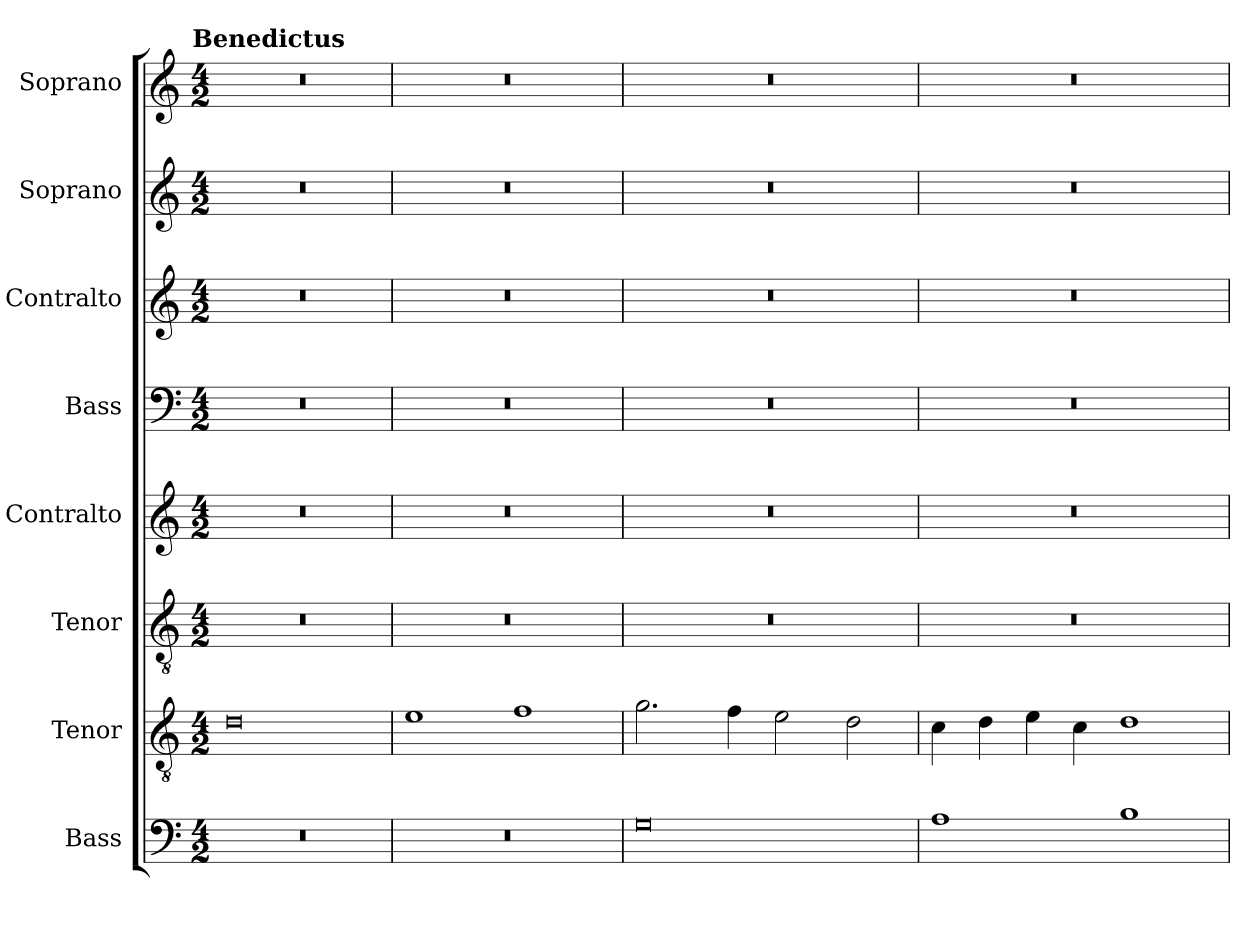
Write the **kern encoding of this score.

**kern	**kern	**kern	**kern	**kern	**kern	**kern	**kern
*part8	*part7	*part6	*part5	*part4	*part3	*part2	*part1
*staff8	*staff7	*staff6	*staff5	*staff4	*staff3	*staff2	*staff1
*I"Bass	*I"Tenor	*I"Tenor	*I"Contralto	*I"Bass	*I"Contralto	*I"Soprano	*I"Soprano
*I'B	*I'T	*I'T	*I'A	*I'B	*I'A	*I'S	*I'S
*clefF4	*clefGv2	*clefGv2	*clefG2	*clefF4	*clefG2	*clefG2	*clefG2
*k[]	*k[]	*k[]	*k[]	*k[]	*k[]	*k[]	*k[]
*G:mix	*G:mix	*G:mix	*G:mix	*G:mix	*G:mix	*G:mix	*G:mix
!!LO:TX:omd:t=Benedictus
*M4/2	*M4/2	*M4/2	*M4/2	*M4/2	*M4/2	*M4/2	*M4/2
=1	=1	=1	=1	=1	=1	=1	=1
0r	0d	0r	0r	0r	0r	0r	0r
=2	=2	=2	=2	=2	=2	=2	=2
0r	1e	0r	0r	0r	0r	0r	0r
.	1f	.	.	.	.	.	.
=3	=3	=3	=3	=3	=3	=3	=3
0G	2.g	0r	0r	0r	0r	0r	0r
.	4f	.	.	.	.	.	.
.	2e	.	.	.	.	.	.
.	2d	.	.	.	.	.	.
=4	=4	=4	=4	=4	=4	=4	=4
1A	4c	0r	0r	0r	0r	0r	0r
.	4d	.	.	.	.	.	.
.	4e	.	.	.	.	.	.
.	4c	.	.	.	.	.	.
1B	1d	.	.	.	.	.	.
=	=	=	=	=	=	=	=
*-	*-	*-	*-	*-	*-	*-	*-
